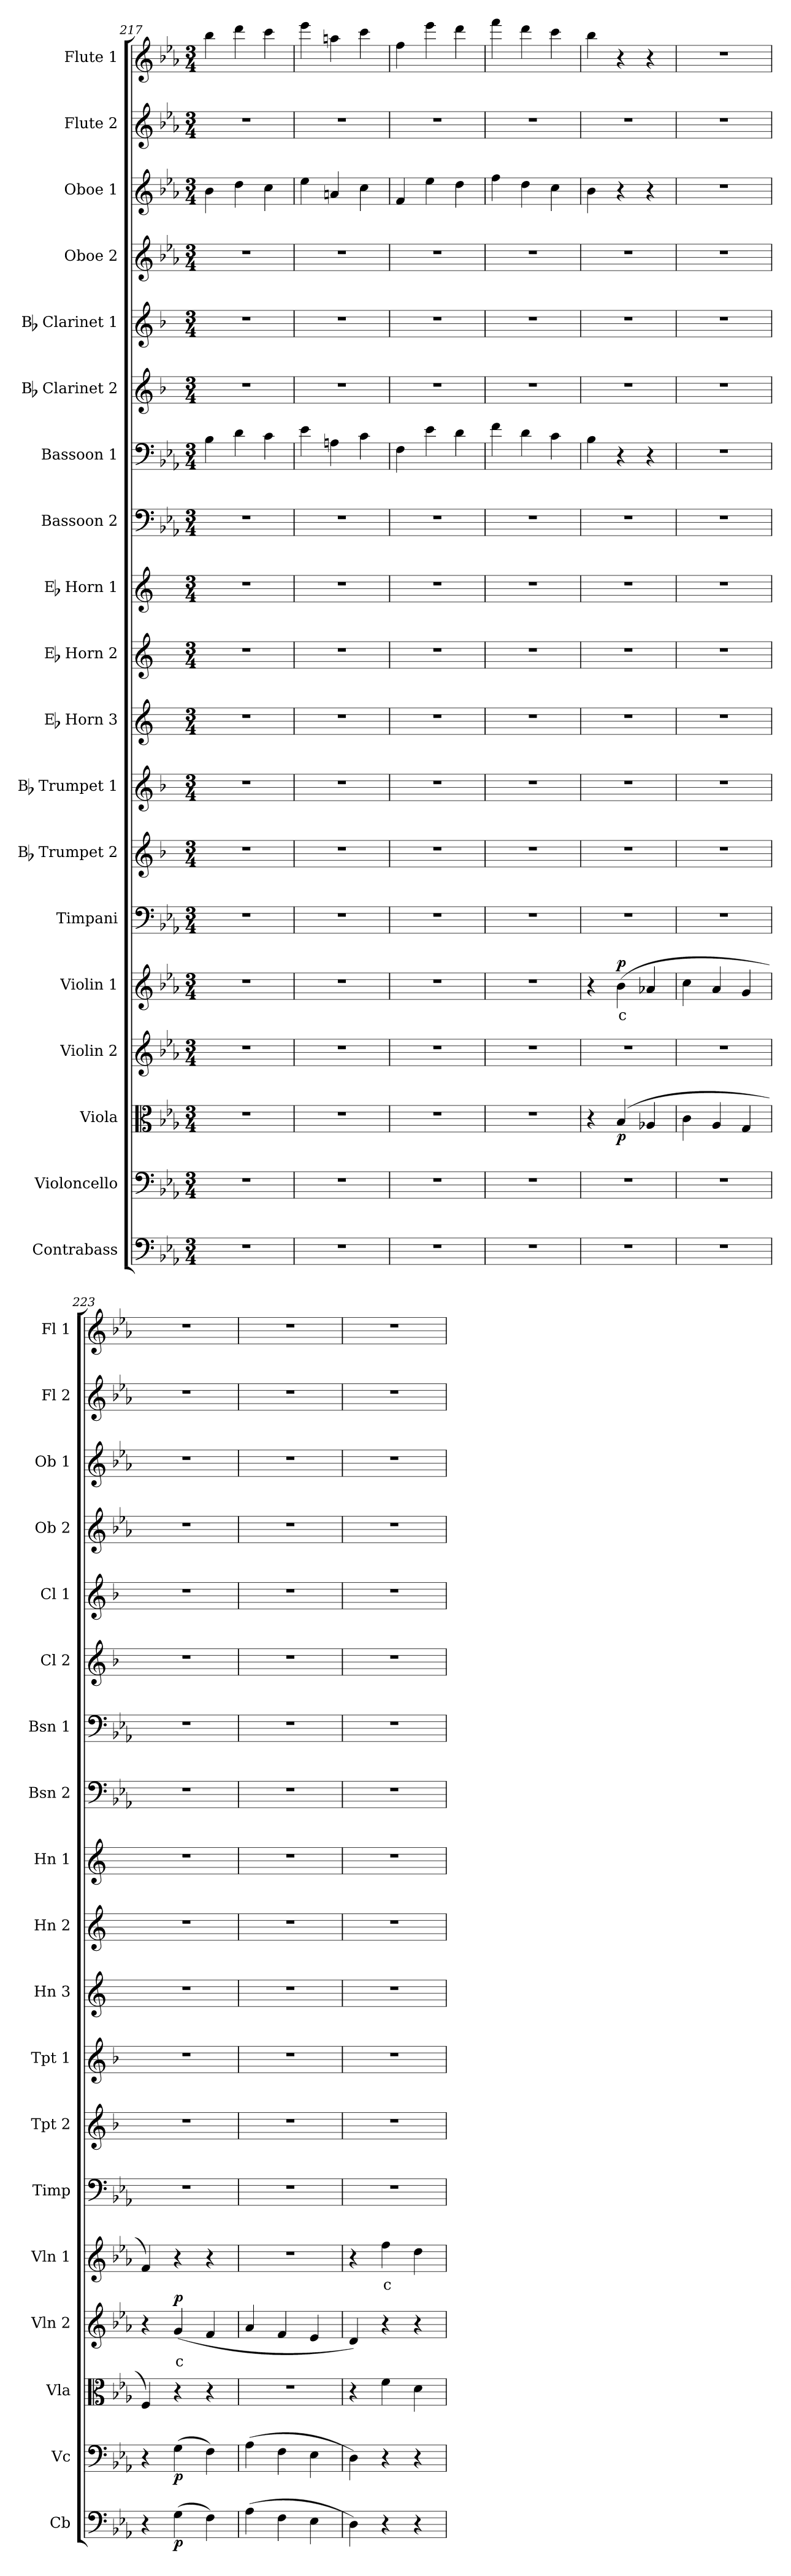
**kern	**dynam	**kern	**dynam	**kern	**dynam	**kern	**text	**dynam	**kern	**text	**dynam	**kern	**kern	**kern	**kern	**kern	**kern	**kern	**kern	**kern	**kern	**kern	**kern	**kern	**kern
*part19	*part19	*part18	*part18	*part17	*part17	*part16	*part16	*part16	*part15	*part15	*part15	*part14	*part13	*part12	*part11	*part10	*part9	*part8	*part7	*part6	*part5	*part4	*part3	*part2	*part1
*staff19	*staff19	*staff18	*staff18	*staff17	*staff17	*staff16	*staff16	*staff16	*staff15	*staff15	*staff15	*staff14	*staff13	*staff12	*staff11	*staff10	*staff9	*staff8	*staff7	*staff6	*staff5	*staff4	*staff3	*staff2	*staff1
*I"Contrabass	*	*I"Violoncello	*	*I"Viola	*	*I"Violin 2	*	*	*I"Violin 1	*	*	*I"Timpani	*I"Bb Trumpet 2	*I"Bb Trumpet 1	*I"Eb Horn 3	*I"Eb Horn 2	*I"Eb Horn 1	*I"Bassoon 2	*I"Bassoon 1	*I"Bb Clarinet 2	*I"Bb Clarinet 1	*I"Oboe 2	*I"Oboe 1	*I"Flute 2	*I"Flute 1
*I'Cb	*	*I'Vc	*	*I'Vla	*	*I'Vln 2	*	*	*I'Vln 1	*	*	*I'Timp	*I'Tpt 2	*I'Tpt 1	*I'Hn 3	*I'Hn 2	*I'Hn 1	*I'Bsn 2	*I'Bsn 1	*I'Cl 2	*I'Cl 1	*I'Ob 2	*I'Ob 1	*I'Fl 2	*I'Fl 1
*clefF4	*	*clefF4	*	*clefC3	*	*clefG2	*	*	*clefG2	*	*	*clefF4	*clefG2	*clefG2	*clefG2	*clefG2	*clefG2	*clefF4	*clefF4	*clefG2	*clefG2	*clefG2	*clefG2	*clefG2	*clefG2
*ITrd7c12	*	*	*	*	*	*	*	*	*	*	*	*	*ITrd1c2	*ITrd1c2	*ITrd5c9	*ITrd5c9	*ITrd5c9	*	*	*ITrd1c2	*ITrd1c2	*	*	*	*
*k[b-e-a-]	*	*k[b-e-a-]	*	*k[b-e-a-]	*	*k[b-e-a-]	*	*	*k[b-e-a-]	*	*	*k[b-e-a-]	*k[b-e-a-]	*k[b-e-a-]	*k[b-e-a-]	*k[b-e-a-]	*k[b-e-a-]	*k[b-e-a-]	*k[b-e-a-]	*k[b-e-a-]	*k[b-e-a-]	*k[b-e-a-]	*k[b-e-a-]	*k[b-e-a-]	*k[b-e-a-]
*M3/4	*	*M3/4	*	*M3/4	*	*M3/4	*	*	*M3/4	*	*	*M3/4	*M3/4	*M3/4	*M3/4	*M3/4	*M3/4	*M3/4	*M3/4	*M3/4	*M3/4	*M3/4	*M3/4	*M3/4	*M3/4
=217	=217	=217	=217	=217	=217	=217	=217	=217	=217	=217	=217	=217	=217	=217	=217	=217	=217	=217	=217	=217	=217	=217	=217	=217	=217
2.r	.	2.r	.	2.r	.	2.r	.	.	2.r	.	.	2.r	2.r	2.r	2.r	2.r	2.r	2.r	4B-\	2.r	2.r	2.r	4b-\	2.r	4bb-\
.	.	.	.	.	.	.	.	.	.	.	.	.	.	.	.	.	.	.	4d\	.	.	.	4dd\	.	4ddd\
.	.	.	.	.	.	.	.	.	.	.	.	.	.	.	.	.	.	.	4c\	.	.	.	4cc\	.	4ccc\
=218	=218	=218	=218	=218	=218	=218	=218	=218	=218	=218	=218	=218	=218	=218	=218	=218	=218	=218	=218	=218	=218	=218	=218	=218	=218
2.r	.	2.r	.	2.r	.	2.r	.	.	2.r	.	.	2.r	2.r	2.r	2.r	2.r	2.r	2.r	4e-\	2.r	2.r	2.r	4ee-\	2.r	4eee-\
.	.	.	.	.	.	.	.	.	.	.	.	.	.	.	.	.	.	.	4An\	.	.	.	4an/	.	4aan\
.	.	.	.	.	.	.	.	.	.	.	.	.	.	.	.	.	.	.	4c\	.	.	.	4cc\	.	4ccc\
!!LO:PB:g=z
=219	=219	=219	=219	=219	=219	=219	=219	=219	=219	=219	=219	=219	=219	=219	=219	=219	=219	=219	=219	=219	=219	=219	=219	=219	=219
2.r	.	2.r	.	2.r	.	2.r	.	.	2.r	.	.	2.r	2.r	2.r	2.r	2.r	2.r	2.r	4F\	2.r	2.r	2.r	4f/	2.r	4ff\
.	.	.	.	.	.	.	.	.	.	.	.	.	.	.	.	.	.	.	4e-\	.	.	.	4ee-\	.	4eee-\
.	.	.	.	.	.	.	.	.	.	.	.	.	.	.	.	.	.	.	4d\	.	.	.	4dd\	.	4ddd\
=220	=220	=220	=220	=220	=220	=220	=220	=220	=220	=220	=220	=220	=220	=220	=220	=220	=220	=220	=220	=220	=220	=220	=220	=220	=220
2.r	.	2.r	.	2.r	.	2.r	.	.	2.r	.	.	2.r	2.r	2.r	2.r	2.r	2.r	2.r	4f\	2.r	2.r	2.r	4ff\	2.r	4fff\
.	.	.	.	.	.	.	.	.	.	.	.	.	.	.	.	.	.	.	4d\	.	.	.	4dd\	.	4ddd\
.	.	.	.	.	.	.	.	.	.	.	.	.	.	.	.	.	.	.	4c\	.	.	.	4cc\	.	4ccc\
=221	=221	=221	=221	=221	=221	=221	=221	=221	=221	=221	=221	=221	=221	=221	=221	=221	=221	=221	=221	=221	=221	=221	=221	=221	=221
2.r	.	2.r	.	4r	.	2.r	.	.	4r	.	.	2.r	2.r	2.r	2.r	2.r	2.r	2.r	4B-\	2.r	2.r	2.r	4b-\	2.r	4bb-\
!	!	!	!	!	!LO:DY:b	!	!	!	!	!LO:LY:b:color=#FF0000	!LO:DY:b	!	!	!	!	!	!	!	!	!	!	!	!	!	!
.	.	.	.	(4B-/	p	.	.	.	(4b-\	c	p	.	.	.	.	.	.	.	4r	.	.	.	4r	.	4r
.	.	.	.	4A-X/	.	.	.	.	4a-X/	.	.	.	.	.	.	.	.	.	4r	.	.	.	4r	.	4r
=222	=222	=222	=222	=222	=222	=222	=222	=222	=222	=222	=222	=222	=222	=222	=222	=222	=222	=222	=222	=222	=222	=222	=222	=222	=222
2.r	.	2.r	.	4c\	.	2.r	.	.	4cc\	.	.	2.r	2.r	2.r	2.r	2.r	2.r	2.r	2.r	2.r	2.r	2.r	2.r	2.r	2.r
.	.	.	.	4A-/	.	.	.	.	4a-/	.	.	.	.	.	.	.	.	.	.	.	.	.	.	.	.
.	.	.	.	4G/	.	.	.	.	4g/	.	.	.	.	.	.	.	.	.	.	.	.	.	.	.	.
=223	=223	=223	=223	=223	=223	=223	=223	=223	=223	=223	=223	=223	=223	=223	=223	=223	=223	=223	=223	=223	=223	=223	=223	=223	=223
4r	.	4r	.	4F/)	.	4r	.	.	4f/)	.	.	2.r	2.r	2.r	2.r	2.r	2.r	2.r	2.r	2.r	2.r	2.r	2.r	2.r	2.r
!	!LO:DY:b	!	!LO:DY:b	!	!	!	!LO:LY:b:color=#FF0000	!LO:DY:b	!	!	!	!	!	!	!	!	!	!	!	!	!	!	!	!	!
(4GG\	p	(4G\	p	4r	.	(4g/	c	p	4r	.	.	.	.	.	.	.	.	.	.	.	.	.	.	.	.
4FF\)	.	4F\)	.	4r	.	4f/	.	.	4r	.	.	.	.	.	.	.	.	.	.	.	.	.	.	.	.
=224	=224	=224	=224	=224	=224	=224	=224	=224	=224	=224	=224	=224	=224	=224	=224	=224	=224	=224	=224	=224	=224	=224	=224	=224	=224
(4AA-\	.	(4A-\	.	2.r	.	4a-/	.	.	2.r	.	.	2.r	2.r	2.r	2.r	2.r	2.r	2.r	2.r	2.r	2.r	2.r	2.r	2.r	2.r
4FF\	.	4F\	.	.	.	4f/	.	.	.	.	.	.	.	.	.	.	.	.	.	.	.	.	.	.	.
4EE-\	.	4E-\	.	.	.	4e-/	.	.	.	.	.	.	.	.	.	.	.	.	.	.	.	.	.	.	.
=225	=225	=225	=225	=225	=225	=225	=225	=225	=225	=225	=225	=225	=225	=225	=225	=225	=225	=225	=225	=225	=225	=225	=225	=225	=225
4DD\)	.	4D\)	.	4r	.	4d/)	.	.	4r	.	.	2.r	2.r	2.r	2.r	2.r	2.r	2.r	2.r	2.r	2.r	2.r	2.r	2.r	2.r
!	!	!	!	!	!	!	!	!	!	!LO:LY:b:color=#FF0000	!	!	!	!	!	!	!	!	!	!	!	!	!	!	!
4r	.	4r	.	4f\	.	4r	.	.	4ff\	c	.	.	.	.	.	.	.	.	.	.	.	.	.	.	.
4r	.	4r	.	4d\	.	4r	.	.	4dd\	.	.	.	.	.	.	.	.	.	.	.	.	.	.	.	.
=	=	=	=	=	=	=	=	=	=	=	=	=	=	=	=	=	=	=	=	=	=	=	=	=	=
*-	*-	*-	*-	*-	*-	*-	*-	*-	*-	*-	*-	*-	*-	*-	*-	*-	*-	*-	*-	*-	*-	*-	*-	*-	*-
